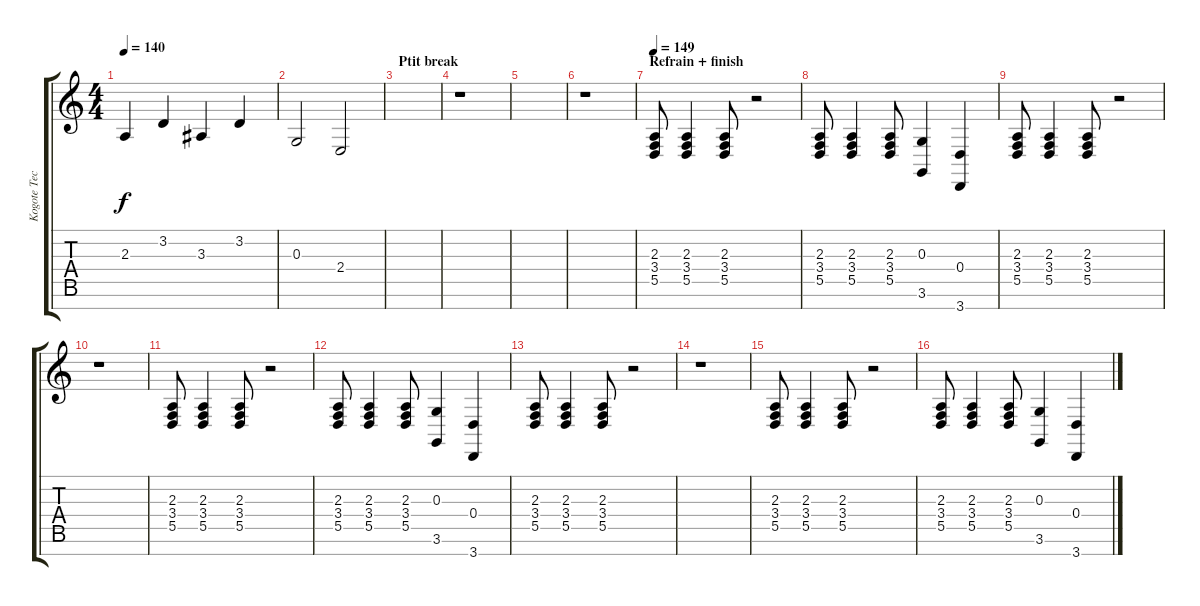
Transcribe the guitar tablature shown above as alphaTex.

\track ("Kogote Teclado 2" "Kogote Tec") {instrument accordion}
\staff {score tabs}
\tuning (E4 B3 G3 D3 A2 E2 B1) {hide}
\ts (4 4)
\tempo 140
\clef g2
\ks c
2.3.4{dy f} 3.2.4 3.3.4 3.2.4 |
0.3.2 2.4.2 |
\section ("" "Ptit break")
|
r.1 |
|
r.1 |
\section ("" "Refrain + finish")
\tempo 150
\tempo 149
(2.3 3.4 5.5).8 (2.3 3.4 5.5).4 (2.3 3.4 5.5).8 r.2 |
(2.3 3.4 5.5).8 (2.3 3.4 5.5).4 (2.3 3.4 5.5).8 (0.3 3.6).4 (0.4 3.7).4 |
(2.3 3.4 5.5).8 (2.3 3.4 5.5).4 (2.3 3.4 5.5).8 r.2 |
r.1 |
(2.3 3.4 5.5).8 (2.3 3.4 5.5).4 (2.3 3.4 5.5).8 r.2 |
(2.3 3.4 5.5).8 (2.3 3.4 5.5).4 (2.3 3.4 5.5).8 (0.3 3.6).4 (0.4 3.7).4 |
(2.3 3.4 5.5).8 (2.3 3.4 5.5).4 (2.3 3.4 5.5).8 r.2 |
r.1 |
(2.3 3.4 5.5).8 (2.3 3.4 5.5).4 (2.3 3.4 5.5).8 r.2 |
(2.3 3.4 5.5).8 (2.3 3.4 5.5).4 (2.3 3.4 5.5).8 (0.3 3.6).4 (0.4 3.7).4
